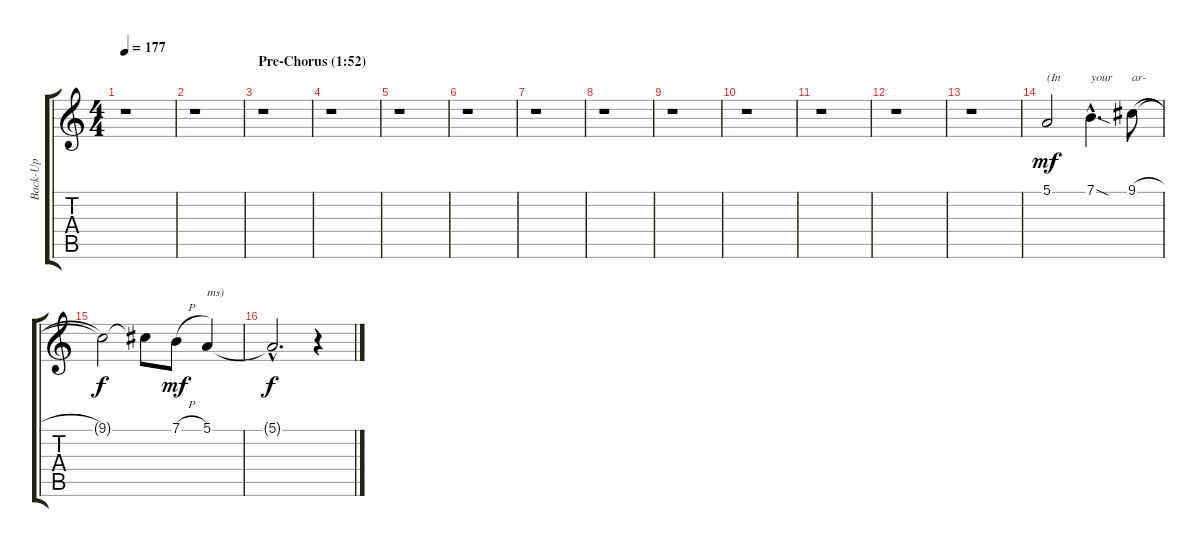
\track ("Back-Up" "Back-Up") {instrument baritonesax}
\staff {score tabs}
\tuning (E4 B3 G3 D3 A2 D2) {hide}
\ts (4 4)
\tempo 177
\clef g2
\ks c
r.1{dy p} |
r.1 |
\section ("" "Pre-Chorus (1:52)")
r.1 |
r.1 |
r.1 |
r.1 |
r.1 |
r.1 |
r.1 |
r.1 |
r.1 |
r.1 |
r.1 |
5.1.2{txt "(In" dy mf balance 16} 7.1{sod hac}.4{d txt "your"} 9.1{h}.8{txt "ar-"} |
9.1{t}.2{dy f balance 16} 9.1{t}.8 7.1{h}.8{dy mf} 5.1.4{txt "ms)"} |
5.1{hac t}.2{d dy f} r.4
